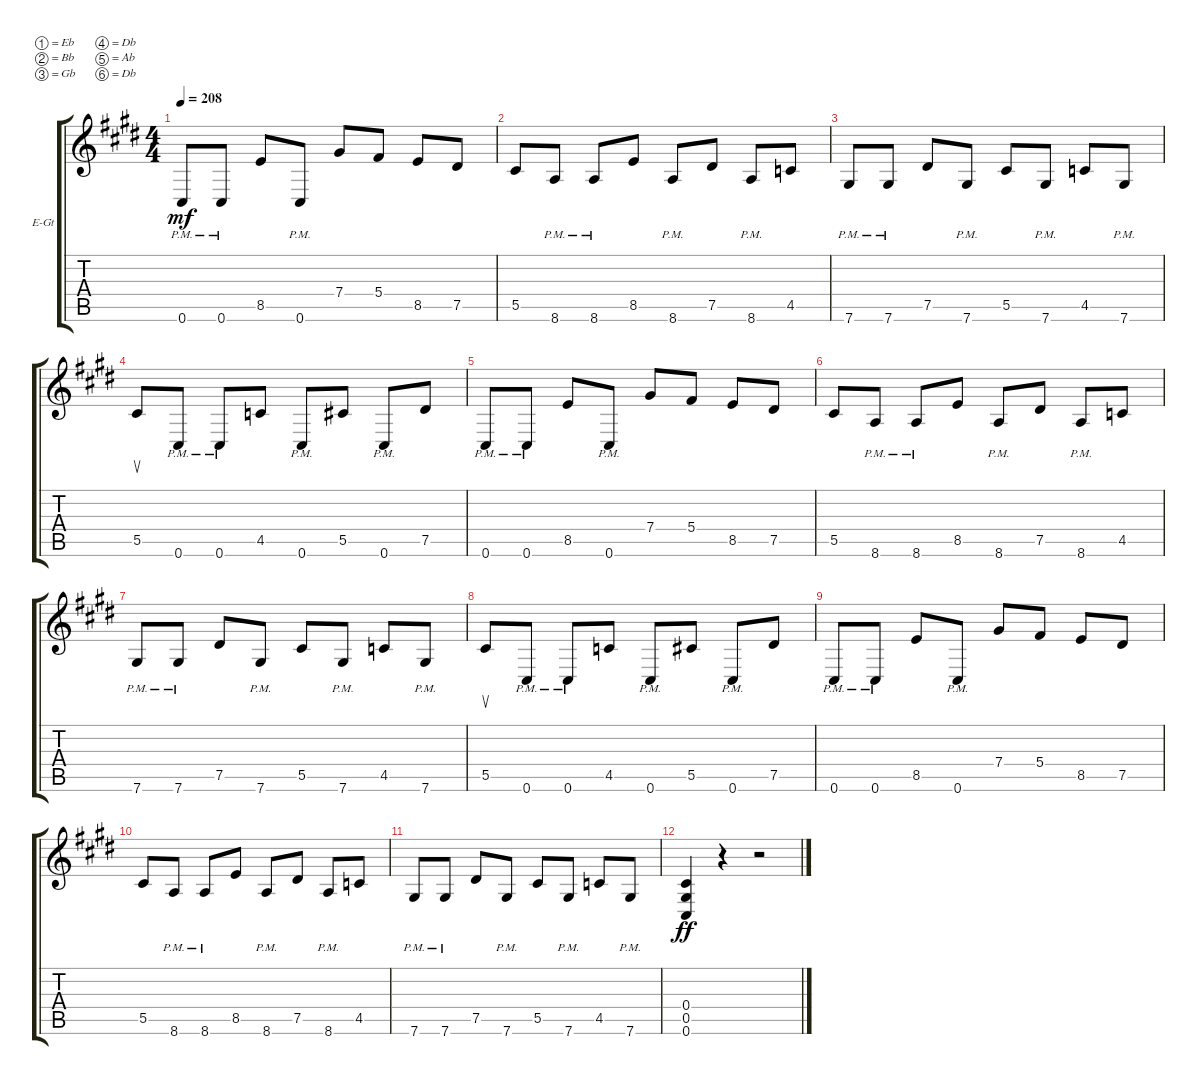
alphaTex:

\defaultSystemsLayout 4
\bracketExtendMode groupsimilarinstruments
\firstSystemTrackNameOrientation horizontal
\otherSystemsTrackNameOrientation horizontal
\track ("Nik Davies - Guitar" "E-Gt") {instrument distortionguitar}
\staff {score tabs}
\tuning (Eb4 Bb3 Gb3 Db3 Ab2 Db2)
\ts (4 4)
\tempo 208
\clef g2
\ks c#minor
0.6{pm}.8{dy mf} 0.6{pm}.8 8.5.8 0.6{pm}.8 7.4.8 5.4.8 8.5.8 7.5.8 |
5.5.8 8.6{pm}.8 8.6{pm}.8 8.5.8 8.6{pm}.8 7.5.8 8.6{pm}.8 4.5.8 |
7.6{pm}.8 7.6{pm}.8 7.5.8 7.6{pm}.8 5.5.8 7.6{pm}.8 4.5.8 7.6{pm}.8 |
5.5.8{su} 0.6{pm}.8 0.6{pm}.8 4.5.8 0.6{pm}.8 5.5.8 0.6{pm}.8 7.5.8 |
0.6{pm}.8 0.6{pm}.8 8.5.8 0.6{pm}.8 7.4.8 5.4.8 8.5.8 7.5.8 |
5.5.8 8.6{pm}.8 8.6{pm}.8 8.5.8 8.6{pm}.8 7.5.8 8.6{pm}.8 4.5.8 |
7.6{pm}.8 7.6{pm}.8 7.5.8 7.6{pm}.8 5.5.8 7.6{pm}.8 4.5.8 7.6{pm}.8 |
5.5.8{su} 0.6{pm}.8 0.6{pm}.8 4.5.8 0.6{pm}.8 5.5.8 0.6{pm}.8 7.5.8 |
0.6{pm}.8 0.6{pm}.8 8.5.8 0.6{pm}.8 7.4.8 5.4.8 8.5.8 7.5.8 |
5.5.8 8.6{pm}.8 8.6{pm}.8 8.5.8 8.6{pm}.8 7.5.8 8.6{pm}.8 4.5.8 |
7.6{pm}.8 7.6{pm}.8 7.5.8 7.6{pm}.8 5.5.8 7.6{pm}.8 4.5.8 7.6{pm}.8 |
(0.6 0.5 0.4).4{dy ff} r.4 r.2
